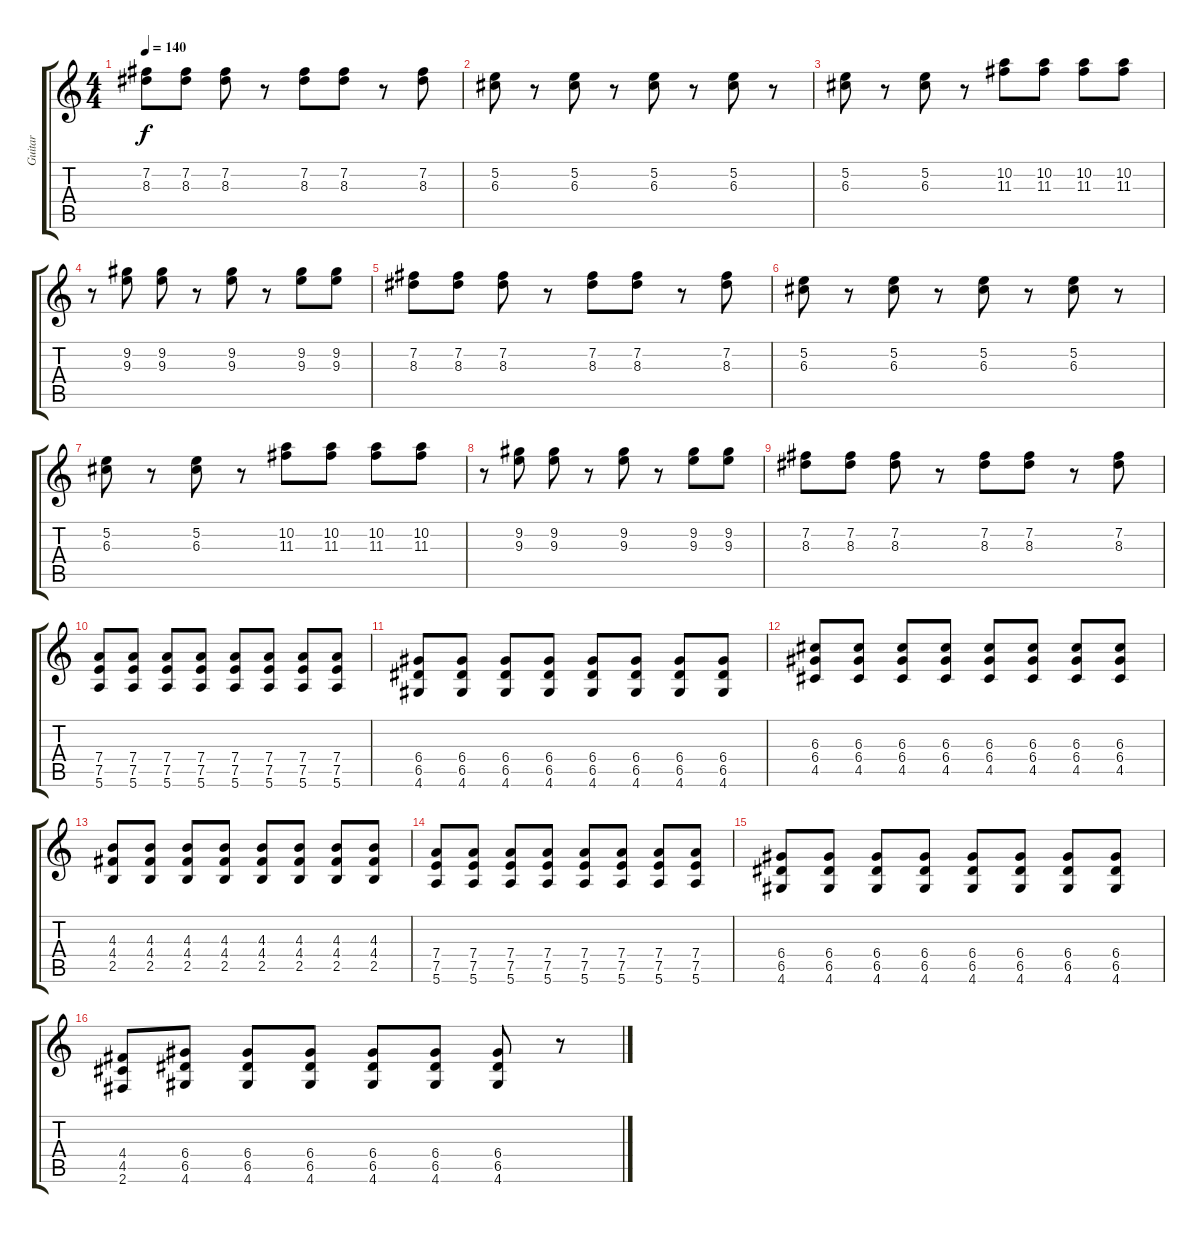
\track ("Guitar" "Guitar") {instrument overdrivenguitar}
\staff {score tabs}
\tuning (E4 B3 G3 D3 A2 E2) {hide}
\ts (4 4)
\tempo 140
\clef g2
\ks c
(7.2 8.3).8{dy f} (7.2 8.3).8 (7.2 8.3).8 r.8 (7.2 8.3).8 (7.2 8.3).8 r.8 (7.2 8.3).8 |
(5.2 6.3).8 r.8 (5.2 6.3).8 r.8 (5.2 6.3).8 r.8 (5.2 6.3).8 r.8 |
(5.2 6.3).8 r.8 (5.2 6.3).8 r.8 (10.2 11.3).8 (10.2 11.3).8 (10.2 11.3).8 (10.2 11.3).8 |
r.8 (9.2 9.3).8 (9.2 9.3).8 r.8 (9.2 9.3).8 r.8 (9.2 9.3).8 (9.2 9.3).8 |
(7.2 8.3).8 (7.2 8.3).8 (7.2 8.3).8 r.8 (7.2 8.3).8 (7.2 8.3).8 r.8 (7.2 8.3).8 |
(5.2 6.3).8 r.8 (5.2 6.3).8 r.8 (5.2 6.3).8 r.8 (5.2 6.3).8 r.8 |
(5.2 6.3).8 r.8 (5.2 6.3).8 r.8 (10.2 11.3).8 (10.2 11.3).8 (10.2 11.3).8 (10.2 11.3).8 |
r.8 (9.2 9.3).8 (9.2 9.3).8 r.8 (9.2 9.3).8 r.8 (9.2 9.3).8 (9.2 9.3).8 |
(7.2 8.3).8 (7.2 8.3).8 (7.2 8.3).8 r.8 (7.2 8.3).8 (7.2 8.3).8 r.8 (7.2 8.3).8 |
(7.4 7.5 5.6).8 (7.4 7.5 5.6).8 (7.4 7.5 5.6).8 (7.4 7.5 5.6).8 (7.4 7.5 5.6).8 (7.4 7.5 5.6).8 (7.4 7.5 5.6).8 (7.4 7.5 5.6).8 |
(6.4 6.5 4.6).8 (6.4 6.5 4.6).8 (6.4 6.5 4.6).8 (6.4 6.5 4.6).8 (6.4 6.5 4.6).8 (6.4 6.5 4.6).8 (6.4 6.5 4.6).8 (6.4 6.5 4.6).8 |
(6.3 6.4 4.5).8 (6.3 6.4 4.5).8 (6.3 6.4 4.5).8 (6.3 6.4 4.5).8 (6.3 6.4 4.5).8 (6.3 6.4 4.5).8 (6.3 6.4 4.5).8 (6.3 6.4 4.5).8 |
(4.3 4.4 2.5).8 (4.3 4.4 2.5).8 (4.3 4.4 2.5).8 (4.3 4.4 2.5).8 (4.3 4.4 2.5).8 (4.3 4.4 2.5).8 (4.3 4.4 2.5).8 (4.3 4.4 2.5).8 |
(7.4 7.5 5.6).8 (7.4 7.5 5.6).8 (7.4 7.5 5.6).8 (7.4 7.5 5.6).8 (7.4 7.5 5.6).8 (7.4 7.5 5.6).8 (7.4 7.5 5.6).8 (7.4 7.5 5.6).8 |
(6.4 6.5 4.6).8 (6.4 6.5 4.6).8 (6.4 6.5 4.6).8 (6.4 6.5 4.6).8 (6.4 6.5 4.6).8 (6.4 6.5 4.6).8 (6.4 6.5 4.6).8 (6.4 6.5 4.6).8 |
(4.4 4.5 2.6).8 (6.4 6.5 4.6).8 (6.4 6.5 4.6).8 (6.4 6.5 4.6).8 (6.4 6.5 4.6).8 (6.4 6.5 4.6).8 (6.4 6.5 4.6).8 r.8
